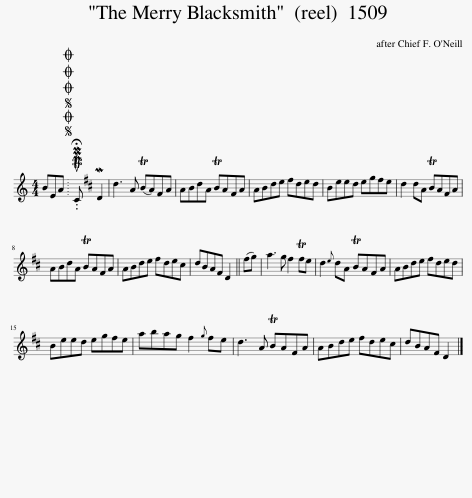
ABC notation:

X:1
L:1/8
M:4/4
I:linebreak $
K:C
V:1 treble
V:1
 BEA |SOSOOO .!fermata!PMTuC MD2 | d3 A (TBA)^FA | ABdA TBA^FA | ABde ^fded | %5
 Beed eg^fe | d2 dA TBA^FA |$ ABdA TBA^FA | ABde ^fde^c | dBA^F D2 || %10
 (^fg) | a3 g ^f2 Tfe | d2{e} dA TBA^FA | ABde ^fded |$ Beed eg^fe | %15
 abag ^f2{g} fe | d3 A TBA^FA | ABde ^fde^c | dBA^F D2 |] %19
